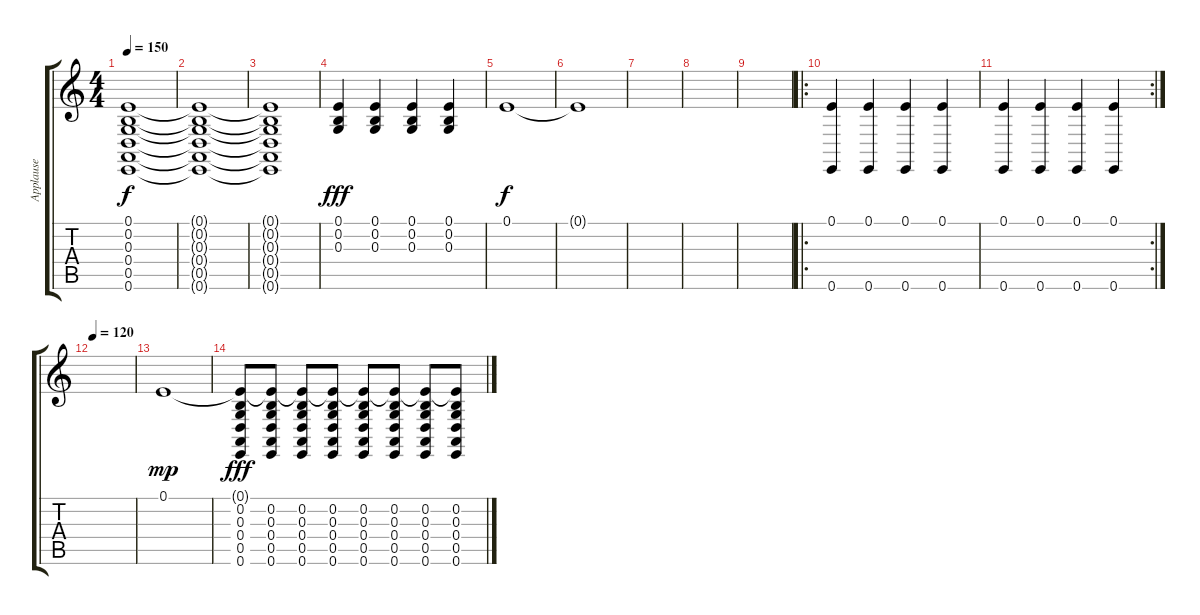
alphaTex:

\track ("Applause" "Applause") {instrument applause}
\staff {score tabs}
\tuning (E4 B3 G3 D3 A2 E2) {hide}
\ts (4 4)
\tempo 150
\clef g2
\ks c
(0.1{t} 0.2{t} 0.3{t} 0.4{t} 0.5{t} 0.6{t}).1{dy f volume 10} |
(0.1{t} 0.2{t} 0.3{t} 0.4{t} 0.5{t} 0.6{t}).1{volume 7} |
(0.1{t} 0.2{t} 0.3{t} 0.4{t} 0.5{t} 0.6{t}).1 |
(0.1 0.2 0.3).4{dy fff volume 11} (0.1 0.2 0.3).4 (0.1 0.2 0.3).4 (0.1 0.2 0.3).4 |
0.1.1{dy f} |
0.1{t}.1 |
|
|
|
\ro
(0.1 0.6).4 (0.1 0.6).4 (0.1 0.6).4 (0.1 0.6).4 |
\rc 2
(0.1 0.6).4 (0.1 0.6).4 (0.1 0.6).4 (0.1 0.6).4 |
\tempo 120
|
0.1.1{dy mp} |
(0.1{t} 0.2 0.3 0.4 0.5 0.6).8{dy fff} (0.1{t} 0.2 0.3 0.4 0.5 0.6).8 (0.1{t} 0.2 0.3 0.4 0.5 0.6).8 (0.1{t} 0.2 0.3 0.4 0.5 0.6).8 (0.1{t} 0.2 0.3 0.4 0.5 0.6).8 (0.1{t} 0.2 0.3 0.4 0.5 0.6).8 (0.1{t} 0.2 0.3 0.4 0.5 0.6).8 (0.1{t} 0.2 0.3 0.4 0.5 0.6).8
